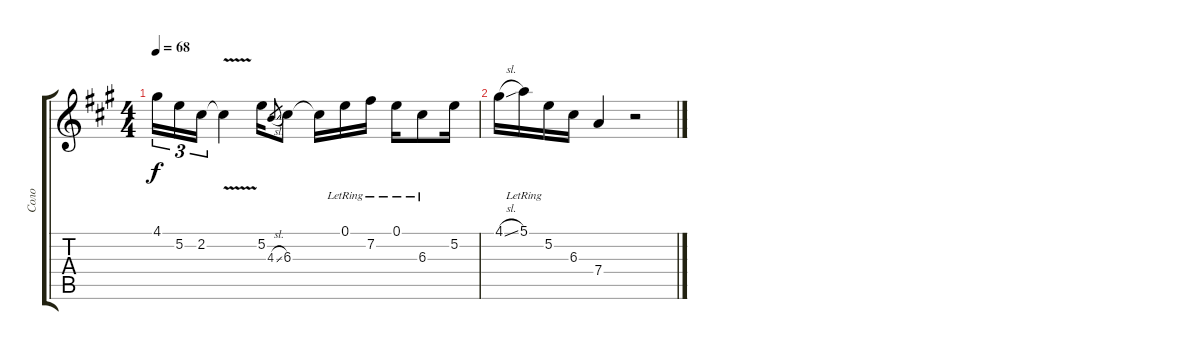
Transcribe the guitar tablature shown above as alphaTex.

\track ("Соло" "Соло") {instrument acousticguitarsteel}
\staff {score tabs}
\tuning (E4 B3 G3 D3 A2 E2) {hide}
\ts (4 4)
\tempo 68
\clef g2
\ks a
4.1.16{tu (3 2) dy f} 5.2.16{tu (3 2)} 2.2.16{tu (3 2)} 2.2{v t}.4 5.2.16 4.3{sl}.8{gr} 6.3.8 6.3{t}.16 0.1{lr}.16 7.2{lr}.16 0.1{lr}.16 6.3{lr}.8 5.2.16 |
4.1{sl}.16 5.1{lr}.16 5.2.16 6.3.16 7.4.4 r.2
